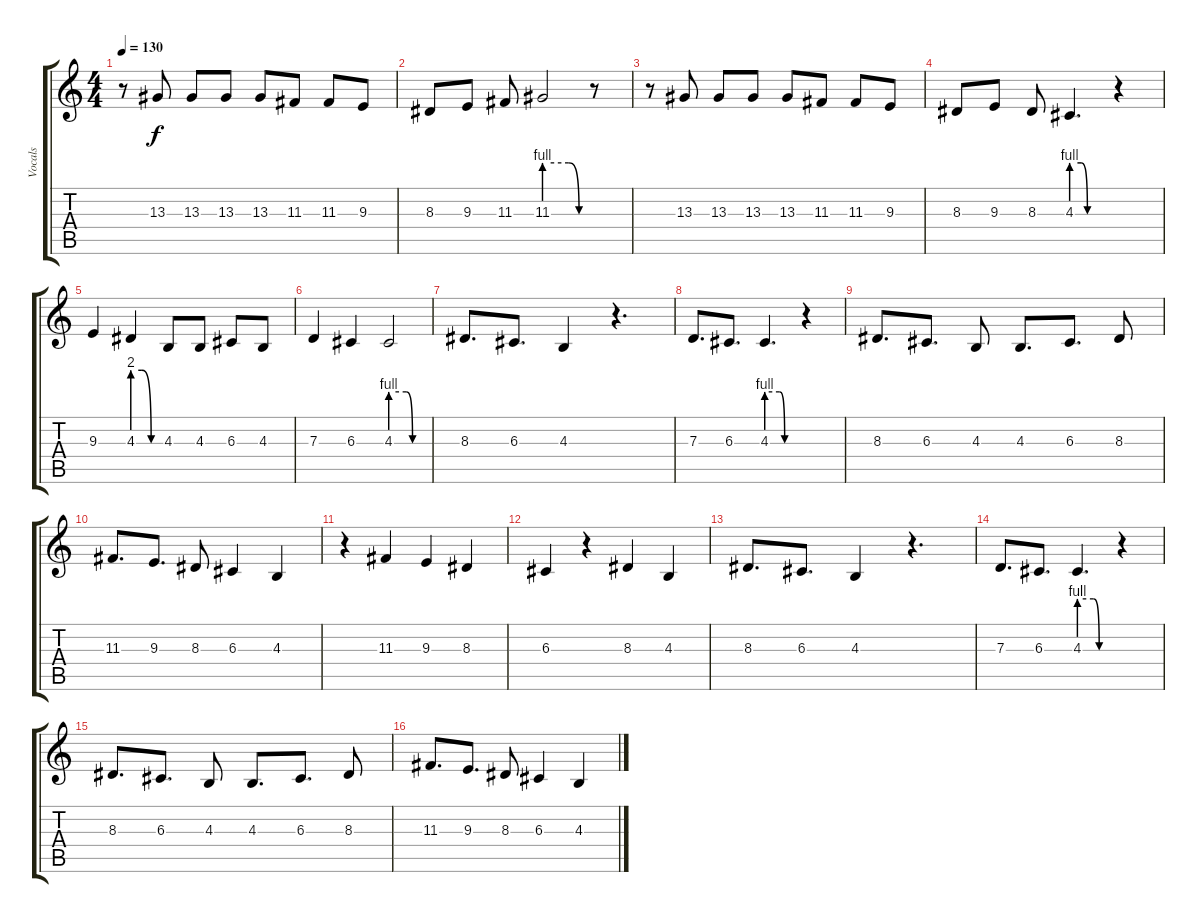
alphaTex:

\track ("Vocals" "Vocals") {instrument tenorsax}
\staff {score tabs}
\tuning (E4 B3 G3 D3 A2 E2) {hide}
\ts (4 4)
\tempo 130
\clef g2
\ks c
r.8{dy f} 13.3.8 13.3.8 13.3.8 13.3.8 11.3.8 11.3.8 9.3.8 |
8.3.8 9.3.8 11.3.8 11.3{be (custom 0 4 35 4 50 0 60 0)}.2 r.8 |
r.8 13.3.8 13.3.8 13.3.8 13.3.8 11.3.8 11.3.8 9.3.8 |
8.3.8 9.3.8 8.3.8 4.3{be (custom 0 4 15 4 25 0 60 0)}.4{d} r.4 |
9.3.4 4.3{be (custom 0 8 20 8 40 0 60 0)}.4 4.3.8 4.3.8 6.3.8 4.3.8 |
7.3.4 6.3.4 4.3{be (custom 0 4 25 4 35 0 60 0)}.2 |
8.3.8{d} 6.3.8{d} 4.3.4 r.4{d} |
7.3.8{d} 6.3.8{d} 4.3{be (custom 0 4 25 4 35 0 60 0)}.4{d} r.4 |
8.3.8{d} 6.3.8{d} 4.3.8 4.3.8{d} 6.3.8{d} 8.3.8 |
11.3.8{d} 9.3.8{d} 8.3.8 6.3.4 4.3.4 |
r.4 11.3.4 9.3.4 8.3.4 |
6.3.4 r.4 8.3.4 4.3.4 |
8.3.8{d} 6.3.8{d} 4.3.4 r.4{d} |
7.3.8{d} 6.3.8{d} 4.3{be (custom 0 4 25 4 35 0 60 0)}.4{d} r.4 |
8.3.8{d} 6.3.8{d} 4.3.8 4.3.8{d} 6.3.8{d} 8.3.8 |
11.3.8{d} 9.3.8{d} 8.3.8 6.3.4 4.3.4
